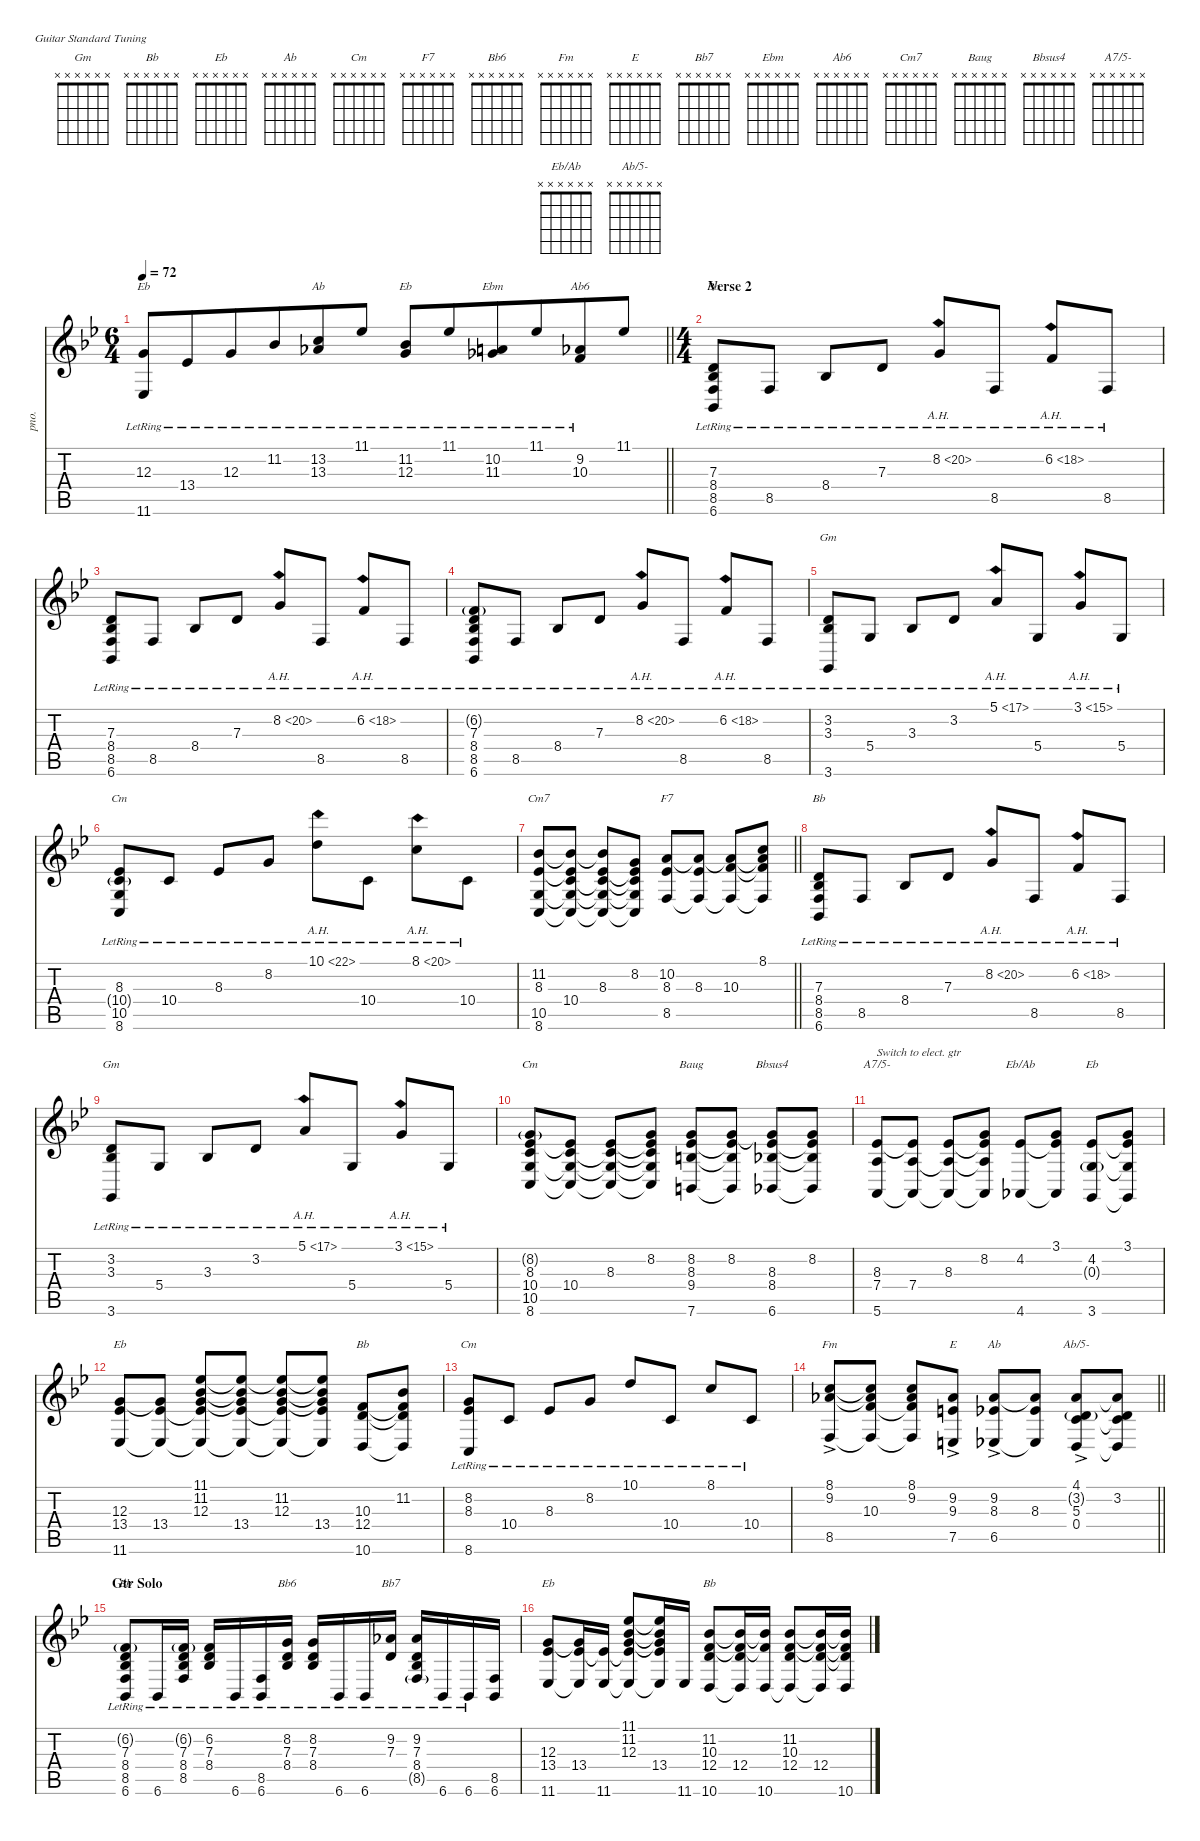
\defaultSystemsLayout 4
\hideDynamics
\bracketExtendMode nobrackets
\otherSystemsTrackNameOrientation horizontal
\track ("Gtr piano adap (optional)" "pno.") {instrument acousticgrandpiano}
\staff {score tabs}
\tuning (E4 B3 G3 D3 A2 E2)
\chord ("Gm" x x x x x x)
\chord ("Bb" x x x x x x)
\chord ("Eb" x x x x x x)
\chord ("Ab" x x x x x x)
\chord ("Cm" x x x x x x)
\chord ("F7" x x x x x x)
\chord ("Bb6" x x x x x x)
\chord ("Fm" x x x x x x)
\chord ("E" x x x x x x)
\chord ("Bb7" x x x x x x)
\chord ("Ebm" x x x x x x)
\chord ("Ab6" x x x x x x)
\chord ("Cm7" x x x x x x)
\chord ("Baug" x x x x x x)
\chord ("Bbsus4" x x x x x x)
\chord ("A7/5-" x x x x x x)
\chord ("Eb/Ab" x x x x x x)
\chord ("Ab/5-" x x x x x x)
\ts (6 4)
\beaming (8 6 6)
\tempo 72
\clef g2
\barLineRight lightlight
\ks bb
(12.3{lr acc forcenatural} 11.6{lr acc b}).8{ch "Eb" dy f beam Up} 13.4{lr acc b}.8{beam Up} 12.3{lr acc forcenatural}.8{beam Up} 11.2{lr acc b}.8{beam Up} (13.2{lr acc forcenatural} 13.3{lr acc b}).8{ch "Ab" beam Up} 11.1{lr acc b}.8{beam Up} (11.2{lr acc b} 12.3{lr acc forcenatural}).8{ch "Eb" beam Up} 11.1{lr acc b}.8{beam Up} (10.2{lr acc forcenatural} 11.3{lr acc b}).8{ch "Ebm" beam Up} 11.1{lr acc b}.8{beam Up} (9.2{lr acc b} 10.3{lr acc forcenatural}).8{ch "Ab6" beam Up} 11.1{acc b}.8{beam Up} |
\ts (4 4)
\beaming (8 2 2 2 2)
\section ("" "Verse 2")
(7.3{lr acc forcenatural} 8.4{lr acc b} 8.5{lr acc forcenatural} 6.6{lr acc b}).8{ch "Bb" beam Up} 8.5{lr acc forcenatural}.8{beam Up} 8.4{lr acc b}.8{beam Up} 7.3{lr acc forcenatural}.8{beam Up} 8.2{ah 12 lr acc forcenatural}.8{beam Up} 8.5{lr acc forcenatural}.8{beam Up} 6.2{ah 12 lr acc forcenatural}.8{beam Up} 8.5{lr acc forcenatural}.8{beam Up} |
(7.3{lr acc forcenatural} 8.4{lr acc b} 8.5{lr acc forcenatural} 6.6{lr acc b}).8{beam Up} 8.5{lr acc forcenatural}.8{beam Up} 8.4{lr acc b}.8{beam Up} 7.3{lr acc forcenatural}.8{beam Up} 8.2{ah 12 lr acc forcenatural}.8{beam Up} 8.5{lr acc forcenatural}.8{beam Up} 6.2{ah 12 lr acc forcenatural}.8{beam Up} 8.5{lr acc forcenatural}.8{beam Up} |
(6.2{g lr acc forcenatural} 7.3{lr acc forcenatural} 8.4{lr acc b} 8.5{lr acc forcenatural} 6.6{lr acc b}).8{beam Up} 8.5{lr acc forcenatural}.8{beam Up} 8.4{lr acc b}.8{beam Up} 7.3{lr acc forcenatural}.8{beam Up} 8.2{ah 12 lr acc forcenatural}.8{beam Up} 8.5{lr acc forcenatural}.8{beam Up} 6.2{ah 12 lr acc forcenatural}.8{beam Up} 8.5{lr acc forcenatural}.8{beam Up} |
(3.2{lr acc forcenatural} 3.3{lr acc b} 3.6{lr acc forcenatural}).8{ch "Gm" beam Up} 5.4{lr acc forcenatural}.8{beam Up} 3.3{lr acc b}.8{beam Up} 3.2{lr acc forcenatural}.8{beam Up} 5.1{ah 12 lr acc forcenatural}.8{beam Up} 5.4{lr acc forcenatural}.8{beam Up} 3.1{ah 12 lr acc forcenatural}.8{beam Up} 5.4{lr acc forcenatural}.8{beam Up} |
(8.3{lr acc b} 10.4{g lr acc forcenatural} 10.5{lr acc forcenatural} 8.6{lr acc forcenatural}).8{ch "Cm" beam Up} 10.4{lr acc forcenatural}.8{beam Up} 8.3{lr acc b}.8{beam Up} 8.2{lr acc forcenatural}.8{beam Up} 10.1{ah 12 lr acc forcenatural}.8{beam Down} 10.4{lr acc forcenatural}.8{beam Down} 8.1{ah 12 lr acc forcenatural}.8{beam Down} 10.4{lr acc forcenatural}.8{beam Down} |
\barLineRight lightlight
(11.2{acc b} 8.3{acc b} 10.5{acc forcenatural} 8.6{acc forcenatural}).8{ch "Cm7" beam Up} (8.3{t acc b} 10.4{acc forcenatural} 11.2{t acc b} 10.5{t acc forcenatural} 8.6{t acc forcenatural}).8{beam Up} (11.2{t acc b} 8.3{acc b} 10.4{t acc forcenatural} 10.5{t acc forcenatural} 8.6{t acc forcenatural}).8{beam Up} (8.2{acc forcenatural} 8.3{t acc b} 10.4{t acc forcenatural} 10.5{t acc forcenatural} 8.6{t acc forcenatural}).8{beam Up} (10.2{acc forcenatural} 8.3{acc b} 8.5{acc forcenatural}).8{ch "F7" beam Up} (8.3{acc b} 10.2{t acc forcenatural} 8.5{t acc forcenatural}).8{beam Up} (10.3{acc forcenatural} 10.2{t acc forcenatural} 8.5{t acc forcenatural}).8{beam Up} (8.1{acc forcenatural} 10.2{t acc forcenatural} 10.3{t acc forcenatural} 8.5{t acc forcenatural}).8{beam Up} |
(7.3{lr acc forcenatural} 8.4{lr acc b} 8.5{lr acc forcenatural} 6.6{lr acc b}).8{ch "Bb" beam Up} 8.5{lr acc forcenatural}.8{beam Up} 8.4{lr acc b}.8{beam Up} 7.3{lr acc forcenatural}.8{beam Up} 8.2{ah 12 lr acc forcenatural}.8{beam Up} 8.5{lr acc forcenatural}.8{beam Up} 6.2{ah 12 lr acc forcenatural}.8{beam Up} 8.5{lr acc forcenatural}.8{beam Up} |
(3.2{lr acc forcenatural} 3.3{lr acc b} 3.6{lr acc forcenatural}).8{ch "Gm" beam Up} 5.4{lr acc forcenatural}.8{beam Up} 3.3{lr acc b}.8{beam Up} 3.2{lr acc forcenatural}.8{beam Up} 5.1{ah 12 lr acc forcenatural}.8{beam Up} 5.4{lr acc forcenatural}.8{beam Up} 3.1{ah 12 lr acc forcenatural}.8{beam Up} 5.4{lr acc forcenatural}.8{beam Up} |
(8.2{g acc forcenatural} 8.3{acc b} 10.4{acc forcenatural} 10.5{acc forcenatural} 8.6{acc forcenatural}).8{ch "Cm" beam Up} (8.3{t acc b} 10.4{acc forcenatural} 10.5{t acc forcenatural} 8.6{t acc forcenatural}).8{beam Up} (8.3{acc b} 10.4{t acc forcenatural} 10.5{t acc forcenatural} 8.6{t acc forcenatural}).8{beam Up} (8.2{acc forcenatural} 8.3{t acc b} 10.4{t acc forcenatural} 10.5{t acc forcenatural} 8.6{t acc forcenatural}).8{beam Up} (8.2{acc forcenatural} 8.3{acc b} 9.4{acc forcenatural} 7.6{acc forcenatural}).8{ch "Baug" beam Up} (8.2{acc forcenatural} 8.3{t acc b} 9.4{t acc forcenatural} 7.6{t acc forcenatural}).8{beam Up} (8.2{t acc forcenatural} 8.3{acc b} 8.4{acc b} 6.6{acc b}).8{ch "Bbsus4" beam Up} (8.2{acc forcenatural} 8.3{t acc b} 8.4{t acc b} 6.6{t acc b}).8{beam Up} |
(8.3{acc b} 7.4{acc forcenatural} 5.6{acc forcenatural}).8{ch "A7/5-" txt "Switch to elect. gtr" beam Up} (8.3{t acc b} 7.4{acc forcenatural} 5.6{t acc forcenatural}).8{beam Up} (8.3{acc b} 7.4{t acc forcenatural} 5.6{t acc forcenatural}).8{beam Up} (8.2{acc forcenatural} 8.3{t acc b} 7.4{t acc forcenatural} 5.6{t acc forcenatural}).8{beam Up} (4.2{acc b} 4.6{acc b}).8{ch "Eb/Ab" beam Up} (3.1{acc forcenatural} 4.2{t acc b} 4.6{t acc b}).8{beam Up} (4.2{acc b} 0.3{g acc forcenatural} 3.6{acc forcenatural}).8{ch "Eb" beam Up} (3.1{acc forcenatural} 4.2{t acc b} 0.3{t acc forcenatural} 3.6{t acc forcenatural}).8{beam Up} |
(12.3{acc forcenatural} 13.4{acc b} 11.6{acc b}).8{ch "Eb" beam Up} (12.3{t acc forcenatural} 13.4{acc b} 11.6{t acc b}).8{beam Up} (11.1{acc b} 11.2{acc b} 12.3{acc forcenatural} 13.4{t acc b} 11.6{t acc b}).8{beam Up} (11.2{t acc b} 12.3{t acc forcenatural} 13.4{acc b} 11.1{t acc b} 11.6{t acc b}).8{beam Up} (11.2{acc b} 12.3{acc forcenatural} 13.4{t acc b} 11.1{t acc b} 11.6{t acc b}).8{beam Up} (11.1{t acc b} 11.2{t acc b} 12.3{t acc forcenatural} 13.4{acc b} 11.6{t acc b}).8{beam Up} (10.3{acc forcenatural} 12.4{acc forcenatural} 10.6{acc forcenatural}).8{ch "Bb" beam Up} (11.2{acc b} 10.3{t acc forcenatural} 12.4{t acc forcenatural} 10.6{t acc forcenatural}).8{beam Up} |
(8.2{lr acc forcenatural} 8.3{lr acc b} 8.6{lr acc forcenatural}).8{ch "Cm" beam Up} 10.4{lr acc forcenatural}.8{beam Up} 8.3{lr acc b}.8{beam Up} 8.2{lr acc forcenatural}.8{beam Up} 10.1{lr acc forcenatural}.8{beam Up} 10.4{lr acc forcenatural}.8{beam Up} 8.1{lr acc forcenatural}.8{beam Up} 10.4{lr acc forcenatural}.8{beam Up} |
\barLineRight lightlight
(8.1{acc forcenatural} 9.2{acc b} 8.5{ac acc forcenatural}).8{ch "Fm" beam Up} (8.1{t acc forcenatural} 9.2{t acc b} 10.3{acc forcenatural} 8.5{t acc forcenatural}).8{beam Up} (8.1{acc forcenatural} 9.2{acc b} 10.3{t acc forcenatural} 8.5{t acc forcenatural}).8{beam Up} (9.2{acc b} 9.3{acc forcenatural} 7.5{ac acc forcenatural}).8{ch "E" beam Up} (9.2{acc b} 8.3{acc b} 6.5{ac acc b}).8{ch "Ab" beam Up} (9.2{t acc b} 8.3{acc b} 6.5{t acc b}).8{beam Up} (4.1{acc b} 3.2{g acc forcenatural} 5.3{acc forcenatural} 0.4{ac acc forcenatural}).8{ch "Ab/5-" beam Up} (4.1{t acc b} 3.2{acc forcenatural} 5.3{t acc forcenatural} 0.4{t acc forcenatural}).8{beam Up} |
\section ("" "Gtr Solo")
(6.2{g acc forcenatural} 7.3{lr acc forcenatural} 8.4{lr acc b} 8.5{lr acc forcenatural} 6.6{lr acc b}).8{ch "Bb" beam Up} 6.6{lr acc b}.16{beam Up} (6.2{g lr acc forcenatural} 7.3{lr acc forcenatural} 8.4{lr acc b} 8.5{lr acc forcenatural}).16{beam Up} (6.2{lr acc forcenatural} 7.3{lr acc forcenatural} 8.4{lr acc b}).16{beam Up} 6.6{lr acc b}.16{beam Up} (8.5{lr acc forcenatural} 6.6{lr acc b}).16{beam Up} (8.2{lr acc forcenatural} 7.3{lr acc forcenatural} 8.4{lr acc b}).16{ch "Bb6" beam Up} (8.2{lr acc forcenatural} 7.3{lr acc forcenatural} 8.4{lr acc b}).16{beam Up} 6.6{lr acc b}.16{beam Up} 6.6{lr acc b}.16{beam Up} (9.2{lr acc b} 7.3{lr acc forcenatural}).16{ch "Bb7" beam Up} (9.2{lr acc b} 7.3{lr acc forcenatural} 8.4{lr acc b} 8.5{g lr acc forcenatural}).16{beam Up} 6.6{lr acc b}.16{beam Up} 6.6{lr acc b}.16{beam Up} (8.5{acc forcenatural} 6.6{acc b}).16{beam Up} |
(12.3{acc forcenatural} 13.4{acc b} 11.6{acc b}).8{ch "Eb" beam Up} (12.3{t acc forcenatural} 13.4{acc b} 11.6{t acc b}).16{beam Up} (11.6{acc b} 13.4{t acc b}).16{beam Up} (11.1{acc b} 11.2{acc b} 12.3{acc forcenatural} 13.4{t acc b} 11.6{t acc b}).8{beam Up} (11.1{t acc b} 11.2{t acc b} 12.3{t acc forcenatural} 13.4{acc b} 11.6{t acc b}).16{beam Up} 11.6{acc b}.16{beam Up} (11.2{acc b} 10.3{acc forcenatural} 12.4{acc forcenatural} 10.6{acc forcenatural}).8{ch "Bb" beam Up} (12.4{acc forcenatural} 10.6{t acc forcenatural} 11.2{t acc b} 10.3{t acc forcenatural}).16{beam Up} (11.2{t acc b} 10.3{t acc forcenatural} 10.6{acc forcenatural}).16{beam Up} (11.2{acc b} 10.3{acc forcenatural} 12.4{acc forcenatural} 10.6{t acc forcenatural}).8{beam Up} (12.4{acc forcenatural} 10.6{t acc forcenatural} 11.2{t acc b} 10.3{t acc forcenatural}).16{beam Up} (11.2{t acc b} 10.3{t acc forcenatural} 12.4{t acc forcenatural} 10.6{acc forcenatural}).16{beam Up}
